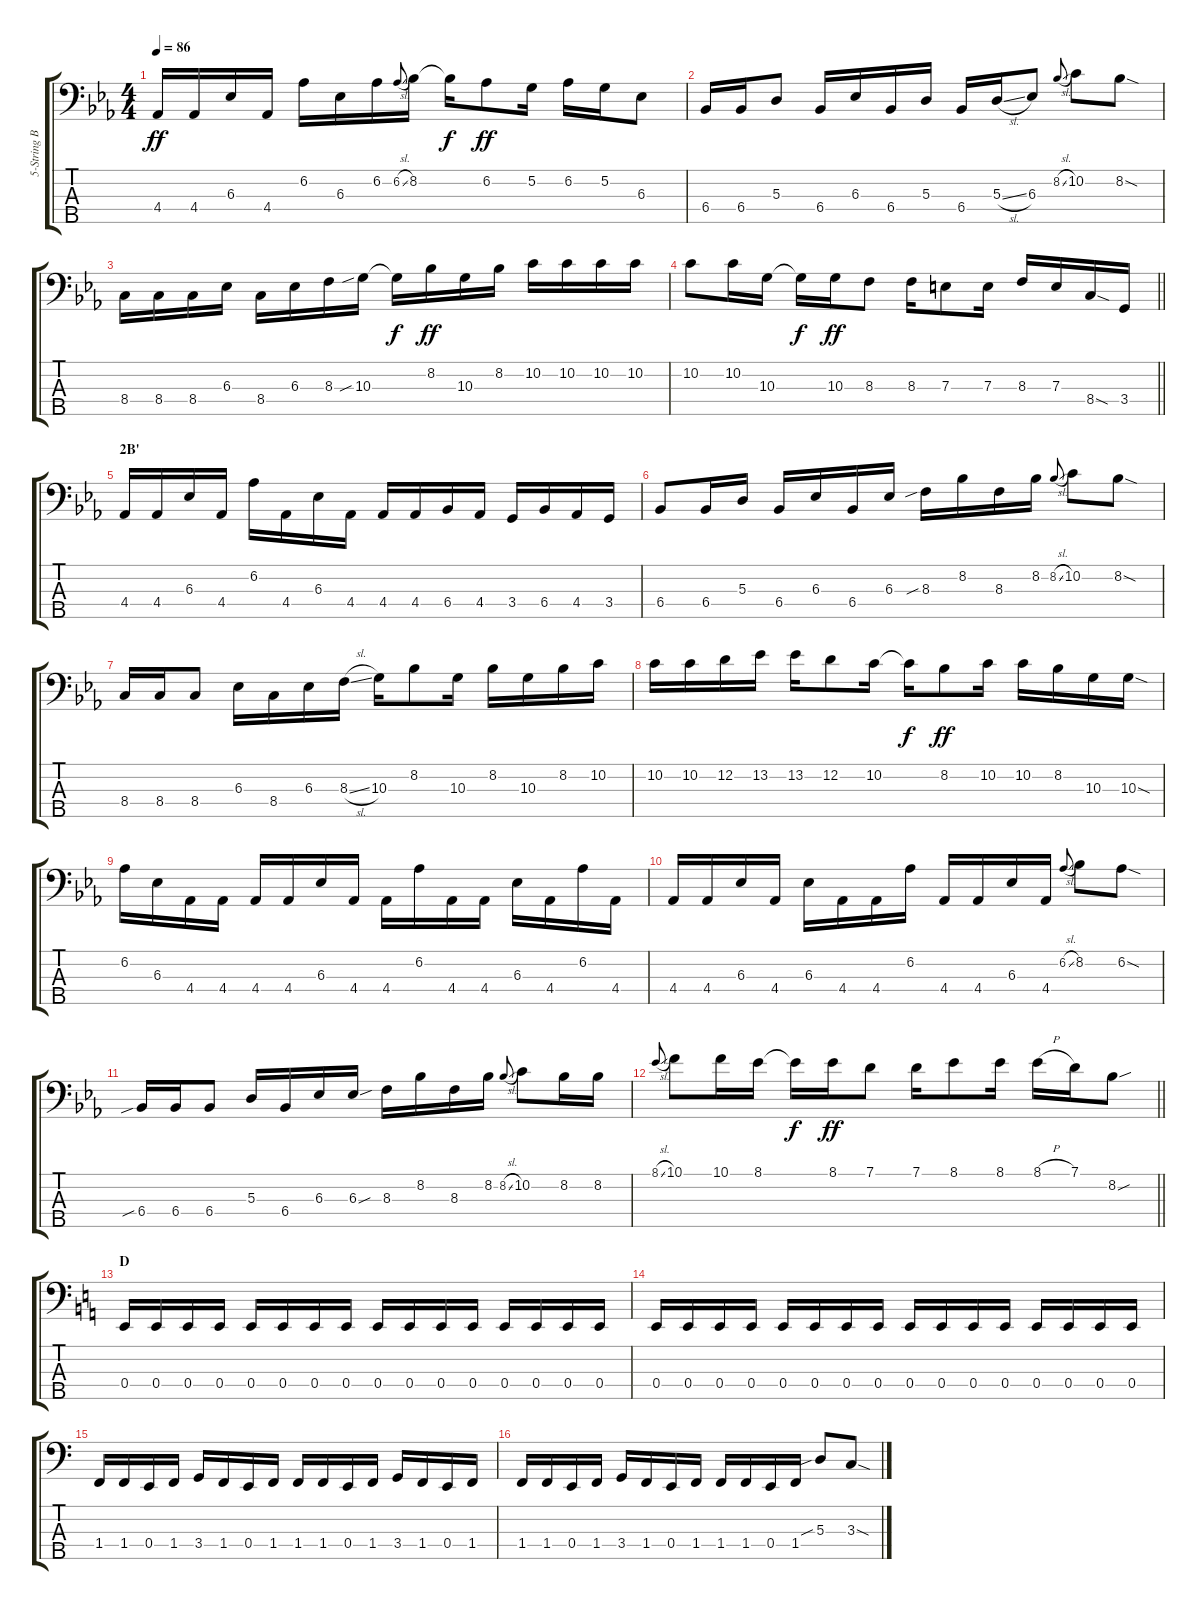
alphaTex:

\track ("5-String Bass" "5-String B") {instrument electricbasspick}
\staff {score tabs}
\tuning (G2 D2 A1 E1 B0) {hide}
\ts (4 4)
\tempo 86
\clef f4
\ks eb
4.4.16{dy ff} 4.4.16 6.3.16 4.4.16 6.2.16 6.3.16 6.2.16 6.2{sl}.8{gr onbeat} 8.2.16 8.2{t}.16{dy f} 6.2.8{dy ff} 5.2.16 6.2.16 5.2.16 6.3.8 |
6.4.16 6.4.16 5.3.8 6.4.16 6.3.16 6.4.16 5.3.16 6.4.16 5.3{sl}.16 6.3.8 8.2{sl}.8{gr onbeat} 10.2.8 8.2{sod}.8 |
8.4.16 8.4.16 8.4.16 6.3.16 8.4.16 6.3.16 8.3.16 10.3{sib}.16 10.3{t}.16{dy f} 8.2.16{dy ff} 10.3.16 8.2.16 10.2.16 10.2.16 10.2.16 10.2.16 |
\barLineRight lightlight
10.2.8 10.2.16 10.3.16 10.3{t}.16{dy f} 10.3.16{dy ff} 8.3.8 8.3.16 7.3.8 7.3.16 8.3.16 7.3.16 8.4{sod}.16 3.4.16 |
\section ("" "2B'")
4.4.16 4.4.16 6.3.16 4.4.16 6.2.16 4.4.16 6.3.16 4.4.16 4.4.16 4.4.16 6.4.16 4.4.16 3.4.16 6.4.16 4.4.16 3.4.16 |
6.4.8 6.4.16 5.3.16 6.4.16 6.3.16 6.4.16 6.3.16 8.3{sib}.16 8.2.16 8.3.16 8.2.16 8.2{sl}.8{gr onbeat} 10.2.8 8.2{sod}.8 |
8.4.16 8.4.16 8.4.8 6.3.16 8.4.16 6.3.16 8.3{sl}.16 10.3.16 8.2.8 10.3.16 8.2.16 10.3.16 8.2.16 10.2.16 |
10.2.16 10.2.16 12.2.16 13.2.16 13.2.16 12.2.8 10.2.16 10.2{t}.16{dy f} 8.2.8{dy ff} 10.2.16 10.2.16 8.2.16 10.3.16 10.3{sod}.16 |
6.2.16 6.3.16 4.4.16 4.4.16 4.4.16 4.4.16 6.3.16 4.4.16 4.4.16 6.2.16 4.4.16 4.4.16 6.3.16 4.4.16 6.2.16 4.4.16 |
4.4.16 4.4.16 6.3.16 4.4.16 6.3.16 4.4.16 4.4.16 6.2.16 4.4.16 4.4.16 6.3.16 4.4.16 6.2{sl}.8{gr onbeat} 8.2.8 6.2{sod}.8 |
6.4{sib}.16 6.4.16 6.4.8 5.3.16 6.4.16 6.3.16 6.3{sou}.16 8.3.16 8.2.16 8.3.16 8.2.16 8.2{sl}.8{gr onbeat} 10.2.8 8.2.16 8.2.16 |
\barLineRight lightlight
8.1{sl}.8{gr onbeat} 10.1.8 10.1.16 8.1.16 8.1{t}.16{dy f} 8.1.16{dy ff} 7.1.8 7.1.16 8.1.8 8.1.16 8.1{h}.16 7.1.16 8.2{sou}.8 |
\section ("" "D")
\ks c
0.4.16 0.4.16 0.4.16 0.4.16 0.4.16 0.4.16 0.4.16 0.4.16 0.4.16 0.4.16 0.4.16 0.4.16 0.4.16 0.4.16 0.4.16 0.4.16 |
0.4.16 0.4.16 0.4.16 0.4.16 0.4.16 0.4.16 0.4.16 0.4.16 0.4.16 0.4.16 0.4.16 0.4.16 0.4.16 0.4.16 0.4.16 0.4.16 |
1.4.16 1.4.16 0.4.16 1.4.16 3.4.16 1.4.16 0.4.16 1.4.16 1.4.16 1.4.16 0.4.16 1.4.16 3.4.16 1.4.16 0.4.16 1.4.16 |
1.4.16 1.4.16 0.4.16 1.4.16 3.4.16 1.4.16 0.4.16 1.4.16 1.4.16 1.4.16 0.4.16 1.4.16 5.3{sib}.8 3.3{sod}.8
